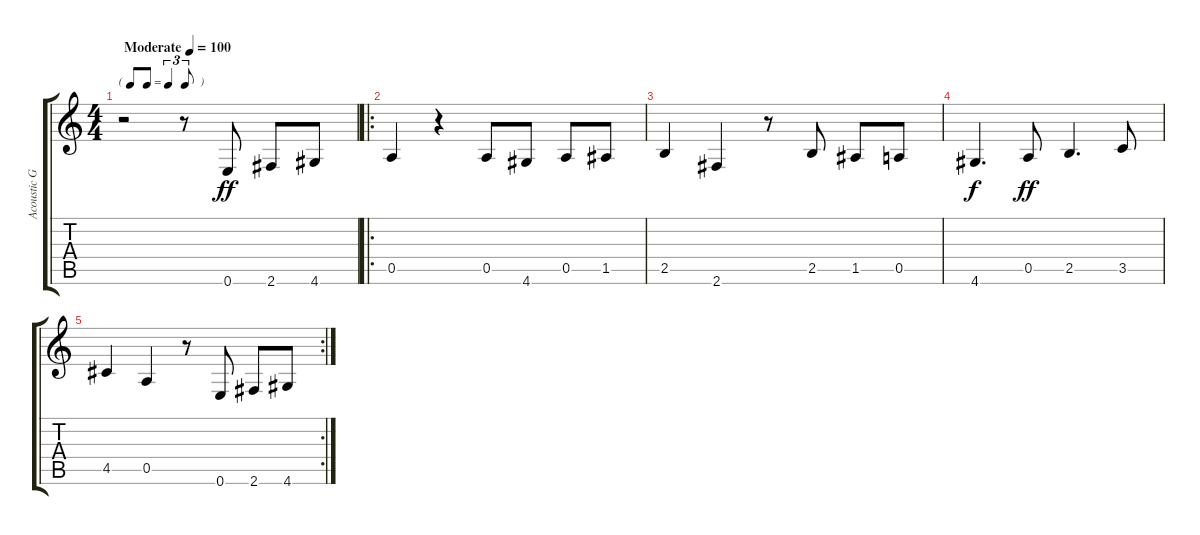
\track ("Acoustic Guitar (nylon)" "Acoustic G") {instrument acousticguitarnylon}
\staff {score tabs}
\tuning (E4 B3 G3 D3 A2 E2) {hide}
\ts (4 4)
\tf triplet8th
\tempo (100 "Moderate")
\clef g2
\ks c
r.2{dy ff instrument acousticguitarnylon} r.8 0.6.8 2.6.8 4.6.8 |
\ro
0.5.4 r.4 0.5.8 4.6.8 0.5.8 1.5.8 |
2.5.4 2.6.4 r.8 2.5.8 1.5.8 0.5.8 |
4.6.4{d dy f} 0.5.8{dy ff} 2.5.4{d} 3.5.8 |
\rc 2
4.5.4 0.5.4 r.8 0.6.8 2.6.8 4.6.8
